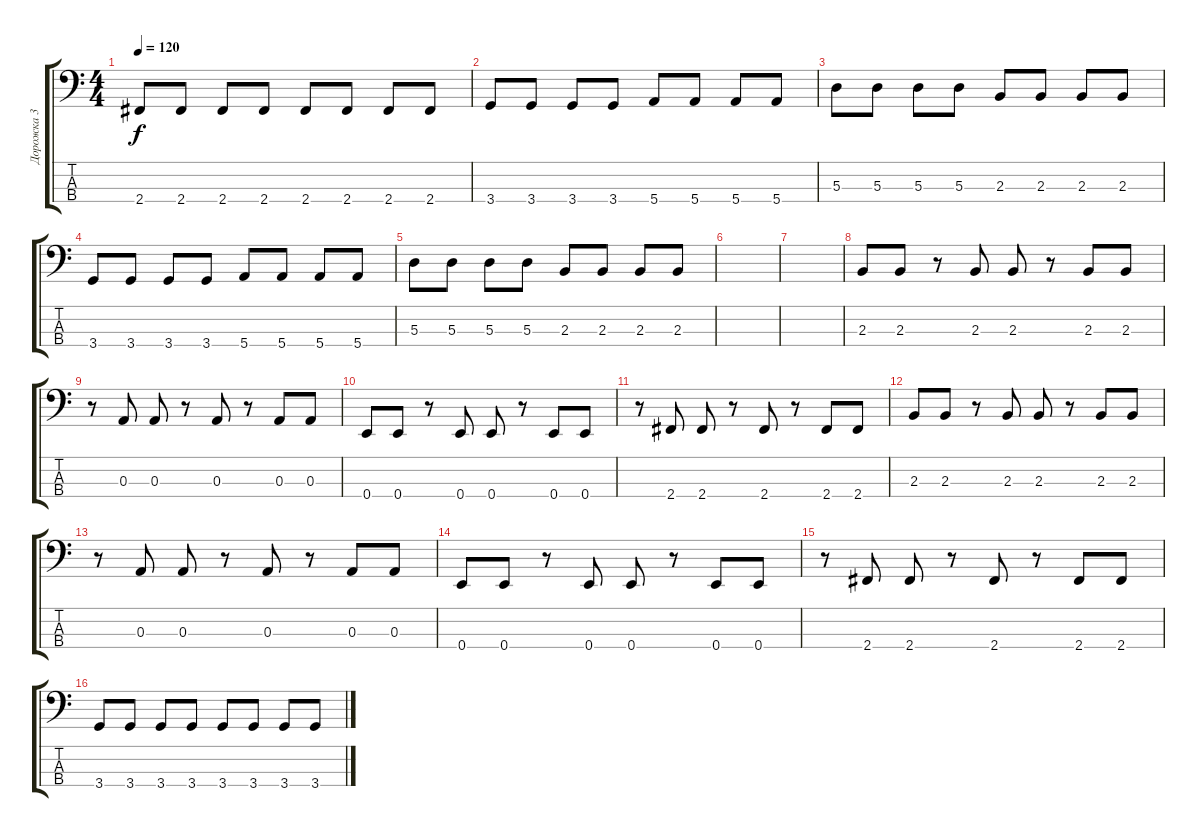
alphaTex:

\track ("Дорожка 3" "Дорожка 3") {instrument electricbassfinger}
\staff {score tabs}
\tuning (G2 D2 A1 E1) {hide}
\ts (4 4)
\tempo 120
\clef f4
\ks c
2.4.8{dy f} 2.4.8 2.4.8 2.4.8 2.4.8 2.4.8 2.4.8 2.4.8 |
3.4.8 3.4.8 3.4.8 3.4.8 5.4.8 5.4.8 5.4.8 5.4.8 |
5.3.8 5.3.8 5.3.8 5.3.8 2.3.8 2.3.8 2.3.8 2.3.8 |
3.4.8 3.4.8 3.4.8 3.4.8 5.4.8 5.4.8 5.4.8 5.4.8 |
5.3.8 5.3.8 5.3.8 5.3.8 2.3.8 2.3.8 2.3.8 2.3.8 |
|
|
2.3.8 2.3.8 r.8 2.3.8 2.3.8 r.8 2.3.8 2.3.8 |
r.8 0.3.8 0.3.8 r.8 0.3.8 r.8 0.3.8 0.3.8 |
0.4.8 0.4.8 r.8 0.4.8 0.4.8 r.8 0.4.8 0.4.8 |
r.8 2.4.8 2.4.8 r.8 2.4.8 r.8 2.4.8 2.4.8 |
2.3.8 2.3.8 r.8 2.3.8 2.3.8 r.8 2.3.8 2.3.8 |
r.8 0.3.8 0.3.8 r.8 0.3.8 r.8 0.3.8 0.3.8 |
0.4.8 0.4.8 r.8 0.4.8 0.4.8 r.8 0.4.8 0.4.8 |
r.8 2.4.8 2.4.8 r.8 2.4.8 r.8 2.4.8 2.4.8 |
3.4.8 3.4.8 3.4.8 3.4.8 3.4.8 3.4.8 3.4.8 3.4.8
